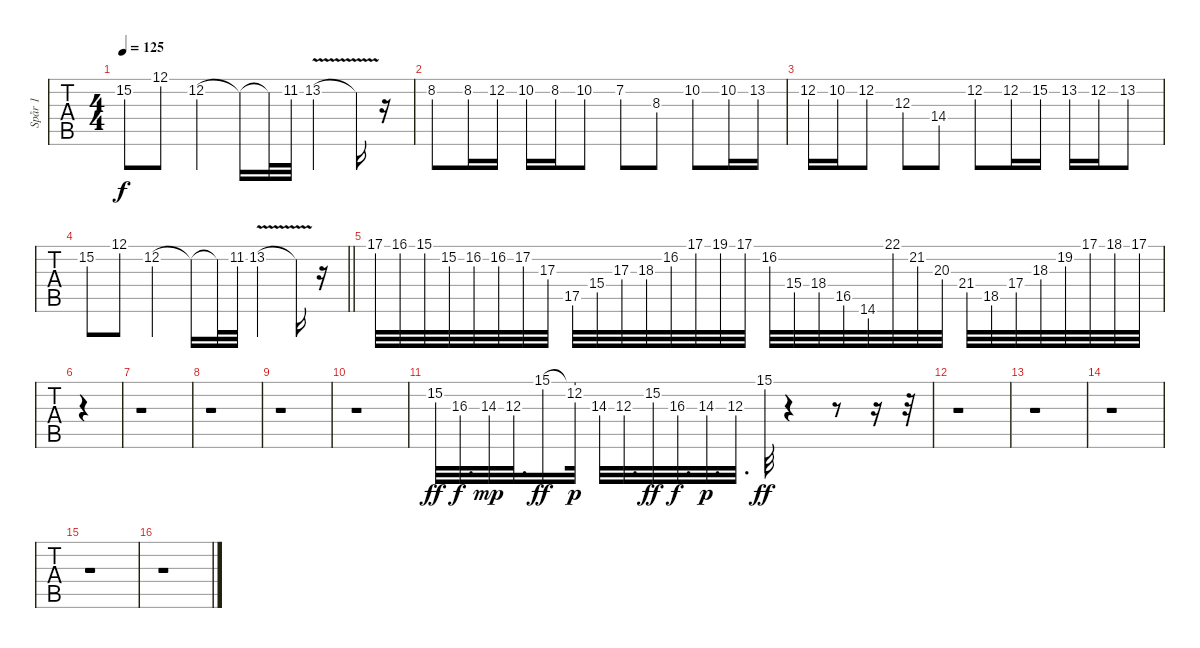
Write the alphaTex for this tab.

\track ("Spår 1" "Spår 1") {instrument distortionguitar}
\staff {tabs}
\tuning (E4 B3 G3 D3 A2 E2) {hide}
\ts (4 4)
\tempo 125
\clef g2
\ks c
15.2.8{dy f} 12.1.8 12.2.4 12.2{t}.16 12.2{t}.32 11.2.32 13.2{v}.4 13.2{t}.16 r.16 |
8.2.8 8.2.16 12.2.16 10.2.16 8.2.16 10.2.8 7.2.8 8.3.8 10.2.8 10.2.16 13.2.16 |
12.2.16 10.2.16 12.2.8 12.3.8 14.4.8 12.2.8 12.2.16 15.2.16 13.2.16 12.2.16 13.2.8 |
\barLineRight lightlight
15.2.8 12.1.8 12.2.4 12.2{t}.16 12.2{t}.32 11.2.32 13.2{v}.4 13.2{t}.16 r.16 |
17.1.32 16.1.32 15.1.32 15.2.32 16.2.32 16.2.32 17.2.32 17.3.32 17.5.32 15.4.32 17.3.32 18.3.32 16.2.32 17.1.32 19.1.32 17.1.32 16.2.32 15.4.32 18.4.32 16.5.32 14.6.32 22.1.32 21.2.32 20.3.32 21.4.32 18.5.32 17.4.32 18.3.32 19.2.32 17.1.32 18.1.32 17.1.32 |
|
r.1 |
r.1 |
r.1 |
r.1 |
15.2.32{dy ff} 16.3.32{d dy f} 14.3.32{dy mp} 12.3.32{d} 15.1.16{dy ff} (15.1{t} 12.2).32{dy p} 14.3.32 12.3.32{d} 15.2.32{dy ff} 16.3.32{d dy f} 14.3.32{d dy p} 12.3.32{d} 15.1.32{dy ff} r.4 r.8 r.16 r.32 |
r.1 |
r.1 |
r.1 |
r.1 |
r.1
